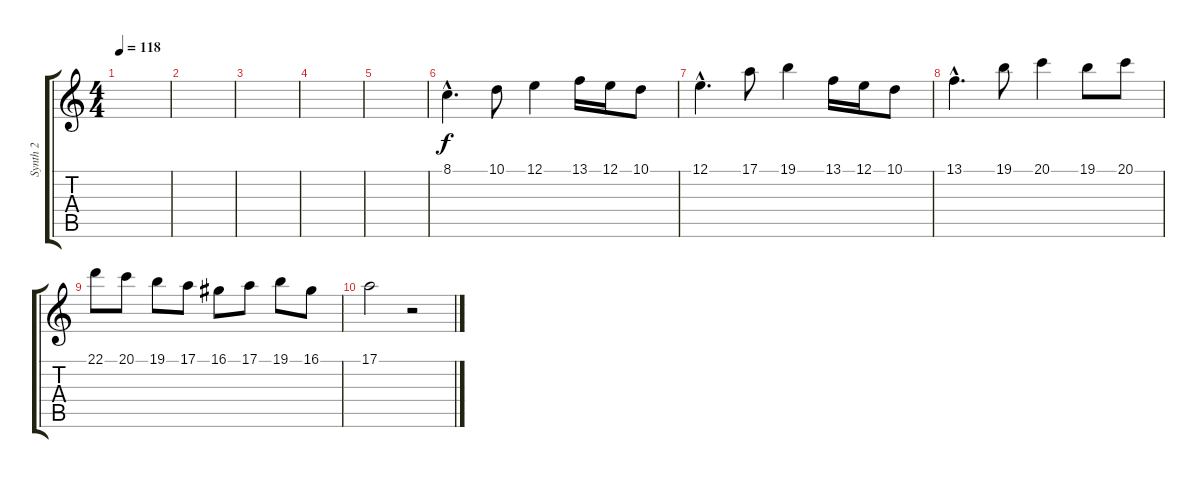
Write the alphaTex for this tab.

\track ("Synth 2" "Synth 2") {instrument violin}
\staff {score tabs}
\tuning (E4 B3 G3 D3 A2 E2) {hide}
\ts (4 4)
\tempo 118
\clef g2
\ks c
|
|
|
|
|
8.1{hac}.4{d} 10.1.8 12.1.4 13.1.16 12.1.16 10.1.8 |
12.1{hac}.4{d} 17.1.8 19.1.4 13.1.16 12.1.16 10.1.8 |
13.1{hac}.4{d} 19.1.8 20.1.4 19.1.8 20.1.8 |
22.1.8 20.1.8 19.1.8 17.1.8 16.1.8 17.1.8 19.1.8 16.1.8 |
17.1.2 r.2
